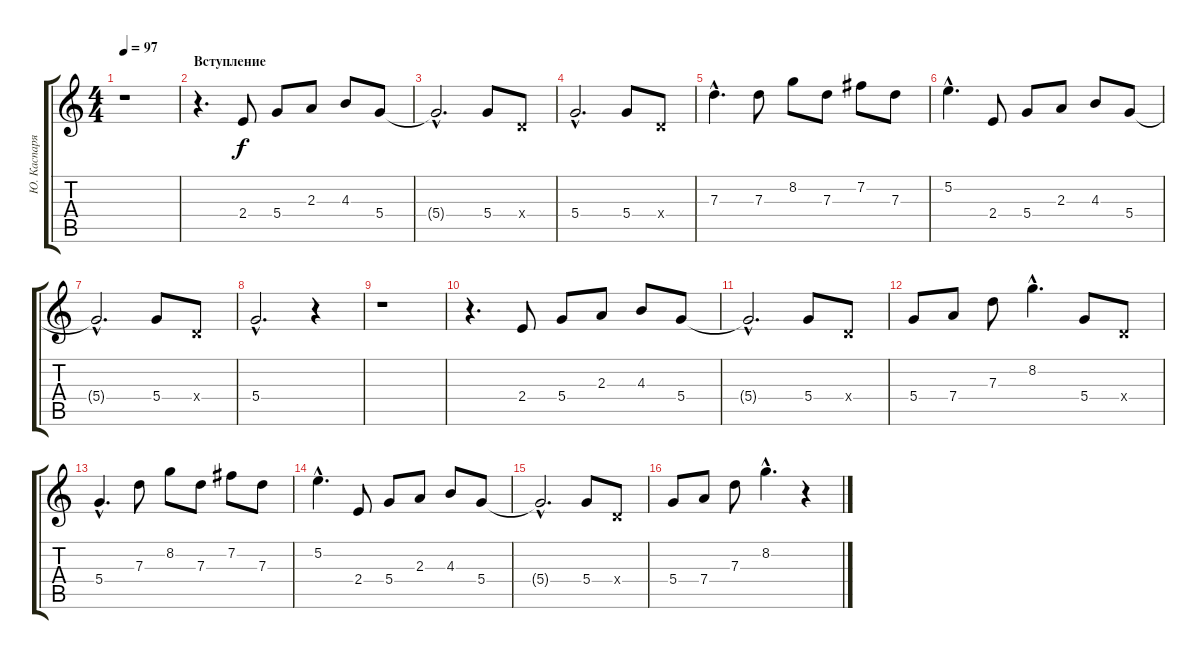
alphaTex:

\track ("Ю. Каспарян" "Ю. Каспаря") {instrument electricguitarclean}
\staff {score tabs}
\tuning (E4 B3 G3 D3 A2 E2) {hide}
\ts (4 4)
\tempo 97
\clef g2
\ks c
r.1{dy f instrument electricguitarclean} |
\section ("" "Вступление")
r.4{d} 2.4.8 5.4.8 2.3.8 4.3.8 5.4.8 |
5.4{hac t}.2{d} 5.4.8 0.4{x}.8 |
5.4{hac}.2{d} 5.4.8 0.4{x}.8 |
7.3{hac}.4{d} 7.3.8 8.2.8 7.3.8 7.2.8 7.3.8 |
5.2{hac}.4{d} 2.4.8 5.4.8 2.3.8 4.3.8 5.4.8 |
5.4{hac t}.2{d} 5.4.8 0.4{x}.8 |
5.4{hac}.2{d} r.4 |
r.1 |
r.4{d} 2.4.8 5.4.8 2.3.8 4.3.8 5.4.8 |
5.4{hac t}.2{d} 5.4.8 0.4{x}.8 |
5.4.8 7.4.8 7.3.8 8.2{hac}.4{d} 5.4.8 0.4{x}.8 |
5.4{hac}.4{d} 7.3.8 8.2.8 7.3.8 7.2.8 7.3.8 |
5.2{hac}.4{d} 2.4.8 5.4.8 2.3.8 4.3.8 5.4.8 |
5.4{hac t}.2{d} 5.4.8 0.4{x}.8 |
5.4.8 7.4.8 7.3.8 8.2{hac}.4{d} r.4
